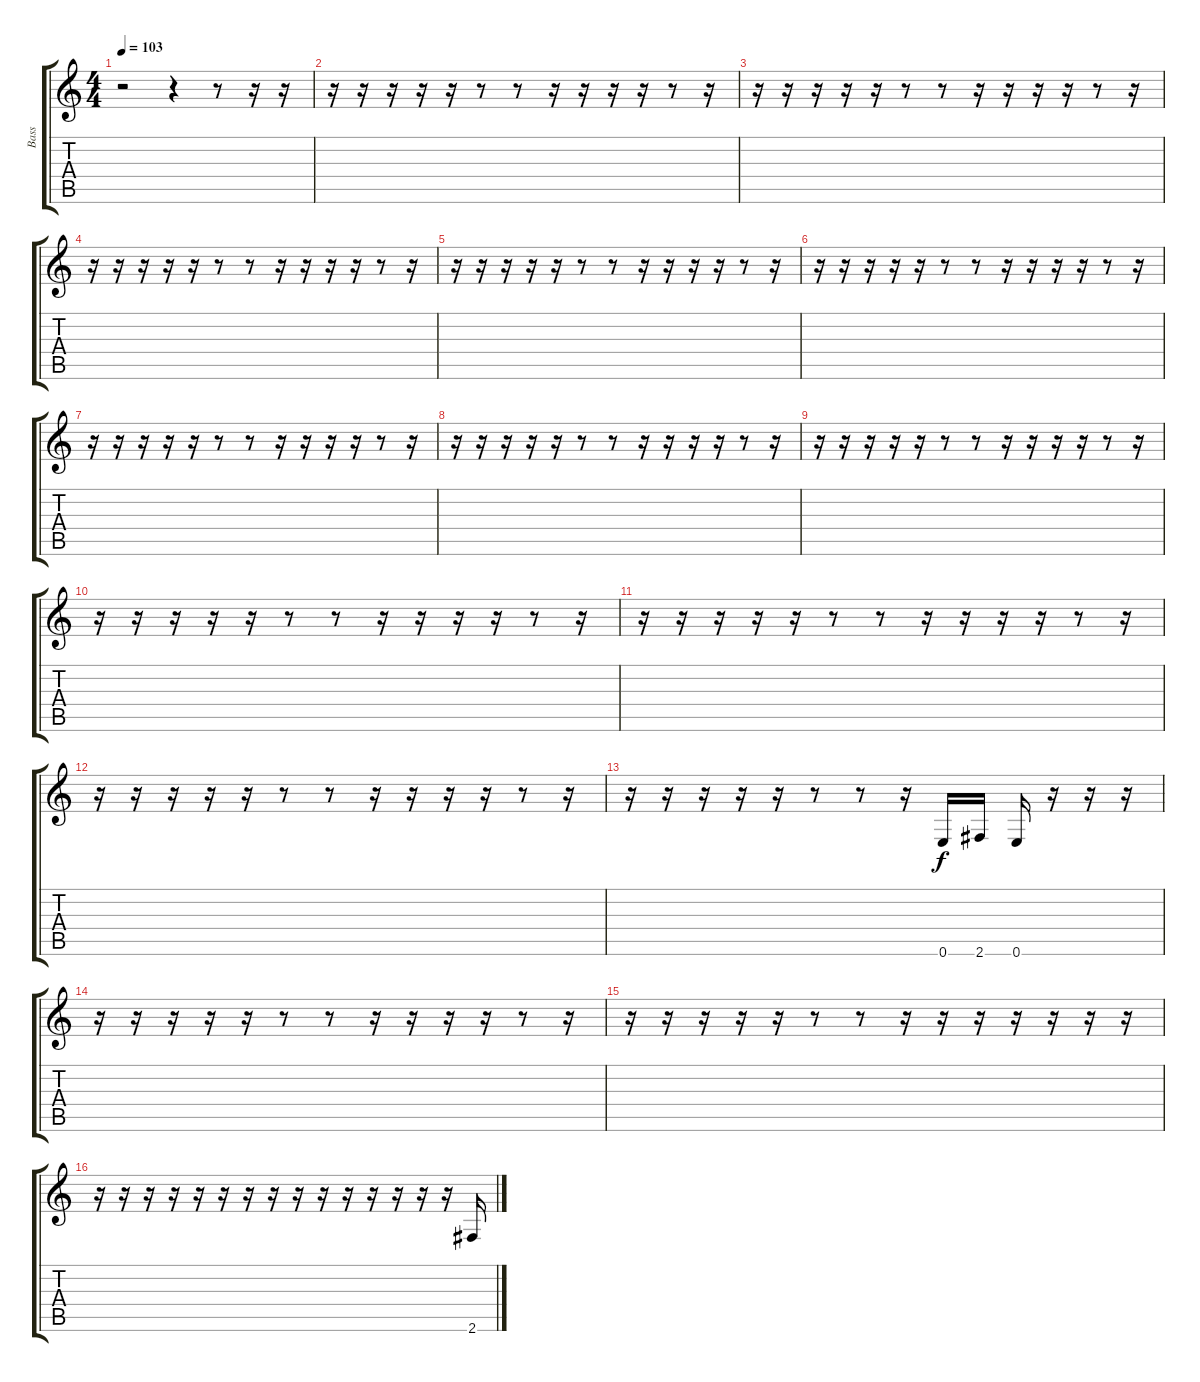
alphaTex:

\track ("Bass" "Bass") {instrument slapbass1}
\staff {score tabs}
\tuning (E4 B3 G3 D3 A2 E2) {hide}
\ts (4 4)
\tempo 103
\clef g2
\ks c
r.2{dy f} r.4 r.8 r.16 r.16 |
r.16 r.16 r.16 r.16 r.16 r.8 r.8 r.16 r.16 r.16 r.16 r.8 r.16 |
r.16 r.16 r.16 r.16 r.16 r.8 r.8 r.16 r.16 r.16 r.16 r.8 r.16 |
r.16 r.16 r.16 r.16 r.16 r.8 r.8 r.16 r.16 r.16 r.16 r.8 r.16 |
r.16 r.16 r.16 r.16 r.16 r.8 r.8 r.16 r.16 r.16 r.16 r.8 r.16 |
r.16 r.16 r.16 r.16 r.16 r.8 r.8 r.16 r.16 r.16 r.16 r.8 r.16 |
r.16 r.16 r.16 r.16 r.16 r.8 r.8 r.16 r.16 r.16 r.16 r.8 r.16 |
r.16 r.16 r.16 r.16 r.16 r.8 r.8 r.16 r.16 r.16 r.16 r.8 r.16 |
r.16 r.16 r.16 r.16 r.16 r.8 r.8 r.16 r.16 r.16 r.16 r.8 r.16 |
r.16 r.16 r.16 r.16 r.16 r.8 r.8 r.16 r.16 r.16 r.16 r.8 r.16 |
r.16 r.16 r.16 r.16 r.16 r.8 r.8 r.16 r.16 r.16 r.16 r.8 r.16 |
r.16 r.16 r.16 r.16 r.16 r.8 r.8 r.16 r.16 r.16 r.16 r.8 r.16 |
r.16 r.16 r.16 r.16 r.16 r.8 r.8 r.16 0.6.16 2.6.16 0.6.16 r.16 r.16 r.16 |
r.16 r.16 r.16 r.16 r.16 r.8 r.8 r.16 r.16 r.16 r.16 r.8 r.16 |
r.16 r.16 r.16 r.16 r.16 r.8 r.8 r.16 r.16 r.16 r.16 r.16 r.16 r.16 |
r.16 r.16 r.16 r.16 r.16 r.16 r.16 r.16 r.16 r.16 r.16 r.16 r.16 r.16 r.16 2.6.16
